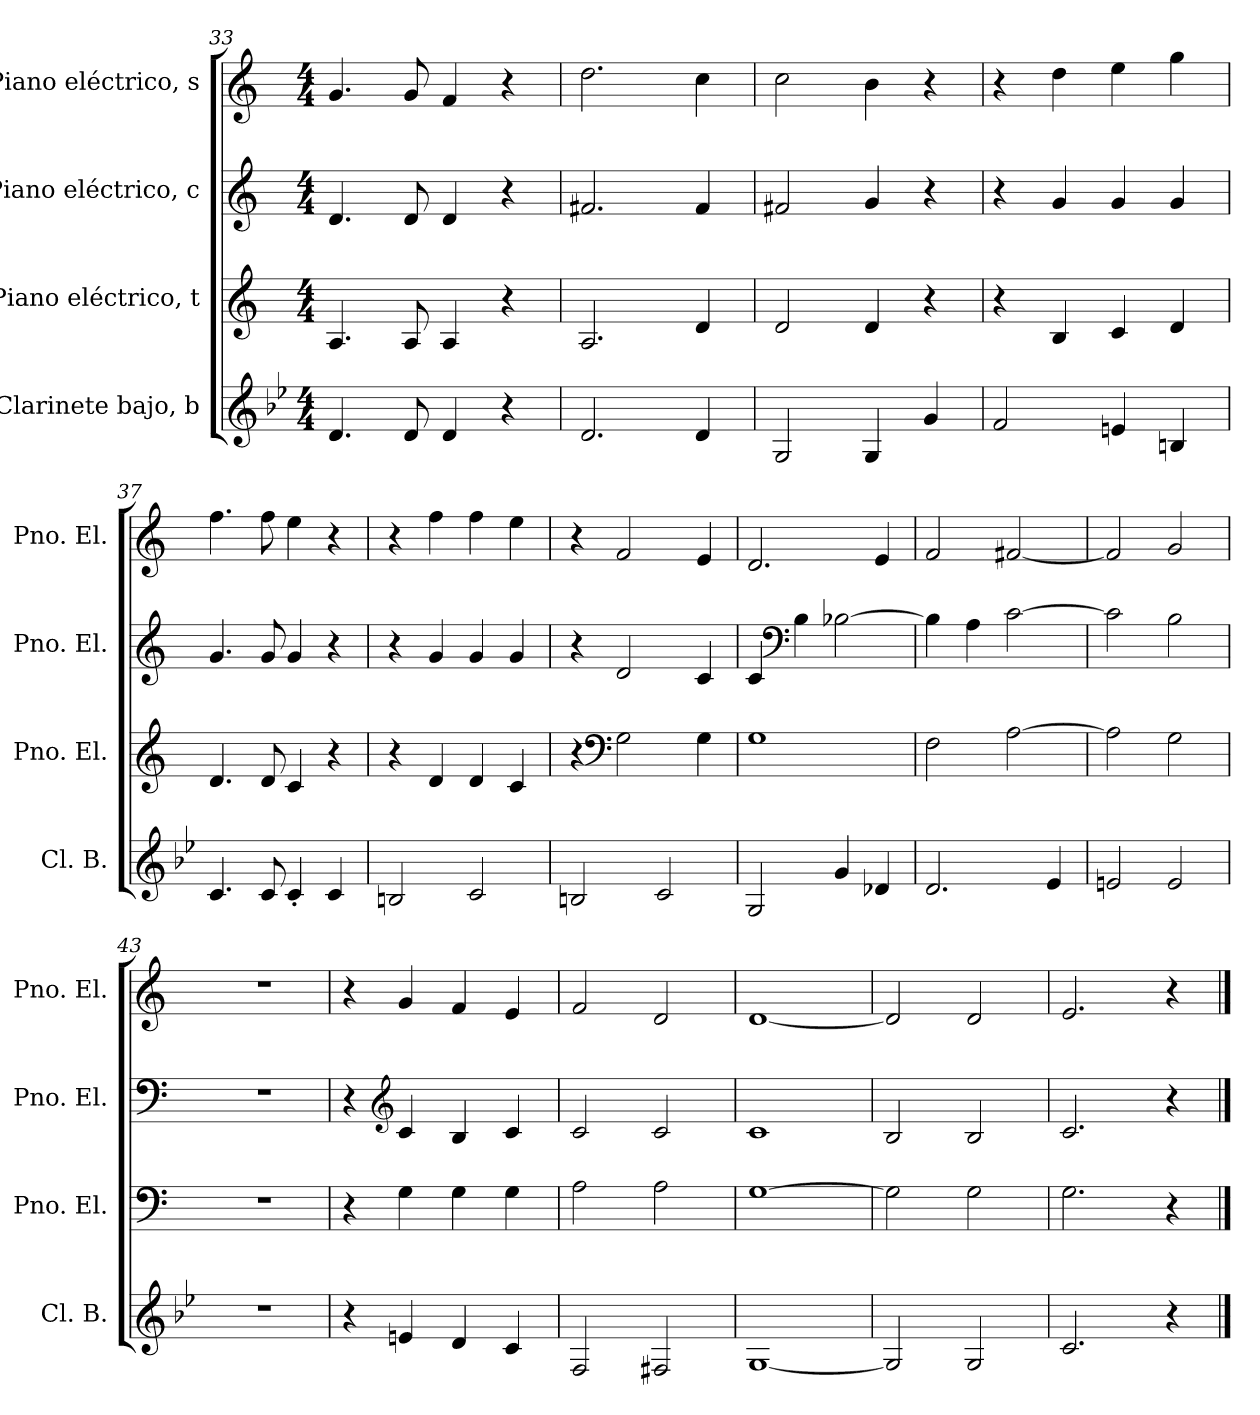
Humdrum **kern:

**kern	**kern	**kern	**kern
*part4	*part3	*part2	*part1
*staff4	*staff3	*staff2	*staff1
*I"Clarinete bajo, b	*I"Piano eléctrico, t	*I"Piano eléctrico, c	*I"Piano eléctrico, s
*I'Cl. B.	*I'Pno. El.	*I'Pno. El.	*I'Pno. El.
*clefG2	*clefG2	*clefG2	*clefG2
*ITrd8c14	*	*	*
*k[b-e-]	*k[]	*k[]	*k[]
*M4/4	*M4/4	*M4/4	*M4/4
=33	=33	=33	=33
4.D/	4.A/	4.d/	4.g/
8D/	8A/	8d/	8g/
4D/	4A/	4d/	4f/
4r	4r	4r	4r
=34	=34	=34	=34
2.D/	2.A/	2.f#X/	2.dd\
4D/	4d/	4f#/	4cc\
=35	=35	=35	=35
2GG/	2d/	2f#X/	2cc\
4GG/	4d/	4g/	4b\
4G/	4r	4r	4r
!!LO:LB:g=z
=36	=36	=36	=36
2F/	4r	4r	4r
.	4B/	4g/	4dd\
4En/	4c/	4g/	4ee\
4BBn/	4d/	4g/	4gg\
=37	=37	=37	=37
4.C/	4.d/	4.g/	4.ff\
8C/	8d/	8g/	8ff\
4C'/	4c/	4g/	4ee\
4C/	4r	4r	4r
=38	=38	=38	=38
2BBn/	4r	4r	4r
.	4d/	4g/	4ff\
2C/	4d/	4g/	4ff\
.	4c/	4g/	4ee\
=39	=39	=39	=39
2BBn/	4r	4r	4r
*	*clefF4	*	*
.	2G\	2d/	2f/
2C/	.	.	.
.	4G\	4c/	4e/
=40	=40	=40	=40
2GG/	1G	4c/	2.d/
*	*	*clefF4	*
.	.	4B\	.
4G/	.	[2B-X\	.
4D-X/	.	.	4e/
=41	=41	=41	=41
2.D/	2F\	4B-\]	2f/
.	.	4A\	.
.	[2A\	[2c\	[2f#X/
4E-/	.	.	.
=42	=42	=42	=42
2En/	2A\]	2c\]	2f#/]
2E/	2G\	2B\	2g/
=43	=43	=43	=43
1r	1r	1r	1r
!!LO:PB:g=z
=44	=44	=44	=44
4r	4r	4r	4r
*	*	*clefG2	*
4En/	4G\	4c/	4g/
4D/	4G\	4B/	4f/
4C/	4G\	4c/	4e/
=45	=45	=45	=45
2FF/	2A\	2c/	2f/
2FF#X/	2A\	2c/	2d/
=46	=46	=46	=46
[1GG	[1G	1c	[1d
=47	=47	=47	=47
2GG/]	2G\]	2B/	2d/]
2GG/	2G\	2B/	2d/
=48	=48	=48	=48
2.C/	2.G\	2.c/	2.e/
4r	4r	4r	4r
==	==	==	==
*-	*-	*-	*-
